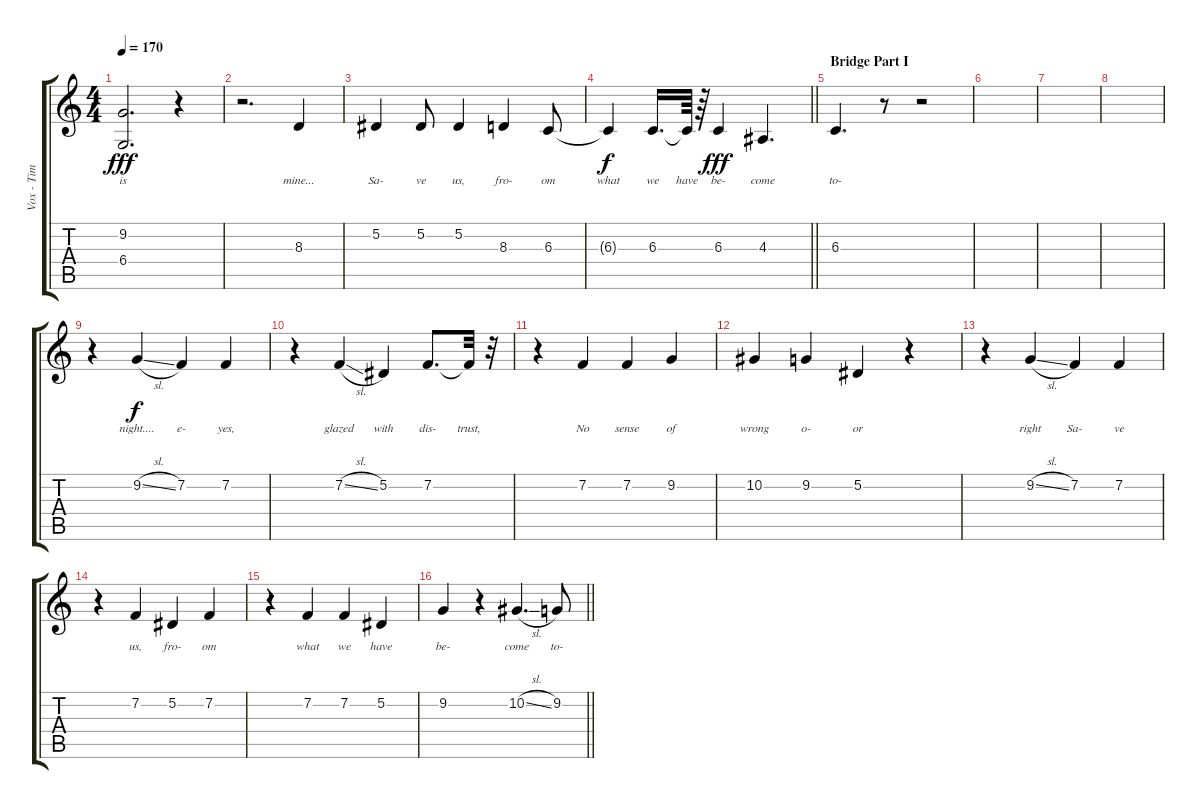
\track ("Vox - Tim" "Vox - Tim") {instrument oboe}
\staff {score tabs}
\tuning (Eb4 Bb3 Gb3 Db3 Ab2 Eb2) {hide}
\ts (4 4)
\tempo 170
\clef g2
\ks c
(9.2 6.4).2{d lyrics (0 "is") lyrics (1 "") lyrics (2 "") lyrics (3 "") lyrics (4 "") dy fff} r.4 |
r.2{d} 8.3.4{lyrics (0 "mine...") lyrics (1 "") lyrics (2 "") lyrics (3 "") lyrics (4 "")} |
5.2.4{lyrics (0 "Sa-") lyrics (1 "") lyrics (2 "") lyrics (3 "") lyrics (4 "")} 5.2.8{lyrics (0 "ve") lyrics (1 "") lyrics (2 "") lyrics (3 "") lyrics (4 "")} 5.2.4{lyrics (0 "us,") lyrics (1 "") lyrics (2 "") lyrics (3 "") lyrics (4 "")} 8.3.4{lyrics (0 "fro-") lyrics (1 "") lyrics (2 "") lyrics (3 "") lyrics (4 "")} 6.3.8{lyrics (0 "om") lyrics (1 "") lyrics (2 "") lyrics (3 "") lyrics (4 "")} |
\barLineRight lightlight
6.3{t}.4{lyrics (0 "what") lyrics (1 "") lyrics (2 "") lyrics (3 "") lyrics (4 "") dy f} 6.3.16{d lyrics (0 "we") lyrics (1 "") lyrics (2 "") lyrics (3 "") lyrics (4 "")} 6.3{t}.64{lyrics (0 "have") lyrics (1 "") lyrics (2 "") lyrics (3 "") lyrics (4 "")} r.64 6.3.4{lyrics (0 "be-") lyrics (1 "") lyrics (2 "") lyrics (3 "") lyrics (4 "") dy fff} 4.3.4{d lyrics (0 "come") lyrics (1 "") lyrics (2 "") lyrics (3 "") lyrics (4 "")} |
\section ("" "Bridge Part I")
6.3.4{d lyrics (0 "to-") lyrics (1 "") lyrics (2 "") lyrics (3 "") lyrics (4 "")} r.8 r.2 |
|
|
|
r.4 9.2{sl}.4{lyrics (0 "night....") lyrics (1 "") lyrics (2 "") lyrics (3 "") lyrics (4 "") dy f} 7.2.4{lyrics (0 "e-") lyrics (1 "") lyrics (2 "") lyrics (3 "") lyrics (4 "")} 7.2.4{lyrics (0 "yes,") lyrics (1 "") lyrics (2 "") lyrics (3 "") lyrics (4 "")} |
r.4 7.2{sl}.4{lyrics (0 "glazed") lyrics (1 "") lyrics (2 "") lyrics (3 "") lyrics (4 "")} 5.2.4{lyrics (0 "with") lyrics (1 "") lyrics (2 "") lyrics (3 "") lyrics (4 "")} 7.2.8{d lyrics (0 "dis-") lyrics (1 "") lyrics (2 "") lyrics (3 "") lyrics (4 "")} 7.2{t}.32{lyrics (0 "trust,") lyrics (1 "") lyrics (2 "") lyrics (3 "") lyrics (4 "")} r.32 |
r.4 7.2.4{lyrics (0 "No") lyrics (1 "") lyrics (2 "") lyrics (3 "") lyrics (4 "")} 7.2.4{lyrics (0 "sense") lyrics (1 "") lyrics (2 "") lyrics (3 "") lyrics (4 "")} 9.2.4{lyrics (0 "of") lyrics (1 "") lyrics (2 "") lyrics (3 "") lyrics (4 "")} |
10.2.4{lyrics (0 "wrong") lyrics (1 "") lyrics (2 "") lyrics (3 "") lyrics (4 "")} 9.2.4{lyrics (0 "o-") lyrics (1 "") lyrics (2 "") lyrics (3 "") lyrics (4 "")} 5.2.4{lyrics (0 "or") lyrics (1 "") lyrics (2 "") lyrics (3 "") lyrics (4 "")} r.4 |
r.4 9.2{sl}.4{lyrics (0 "right") lyrics (1 "") lyrics (2 "") lyrics (3 "") lyrics (4 "")} 7.2.4{lyrics (0 "Sa-") lyrics (1 "") lyrics (2 "") lyrics (3 "") lyrics (4 "")} 7.2.4{lyrics (0 "ve") lyrics (1 "") lyrics (2 "") lyrics (3 "") lyrics (4 "")} |
r.4 7.2.4{lyrics (0 "us,") lyrics (1 "") lyrics (2 "") lyrics (3 "") lyrics (4 "")} 5.2.4{lyrics (0 "fro-") lyrics (1 "") lyrics (2 "") lyrics (3 "") lyrics (4 "")} 7.2.4{lyrics (0 "om") lyrics (1 "") lyrics (2 "") lyrics (3 "") lyrics (4 "")} |
r.4 7.2.4{lyrics (0 "what") lyrics (1 "") lyrics (2 "") lyrics (3 "") lyrics (4 "")} 7.2.4{lyrics (0 "we") lyrics (1 "") lyrics (2 "") lyrics (3 "") lyrics (4 "")} 5.2.4{lyrics (0 "have") lyrics (1 "") lyrics (2 "") lyrics (3 "") lyrics (4 "")} |
\barLineRight lightlight
9.2.4{lyrics (0 "be-") lyrics (1 "") lyrics (2 "") lyrics (3 "") lyrics (4 "")} r.4 10.2{sl}.4{d lyrics (0 "come") lyrics (1 "") lyrics (2 "") lyrics (3 "") lyrics (4 "")} 9.2.8{lyrics (0 "to-") lyrics (1 "") lyrics (2 "") lyrics (3 "") lyrics (4 "")}
